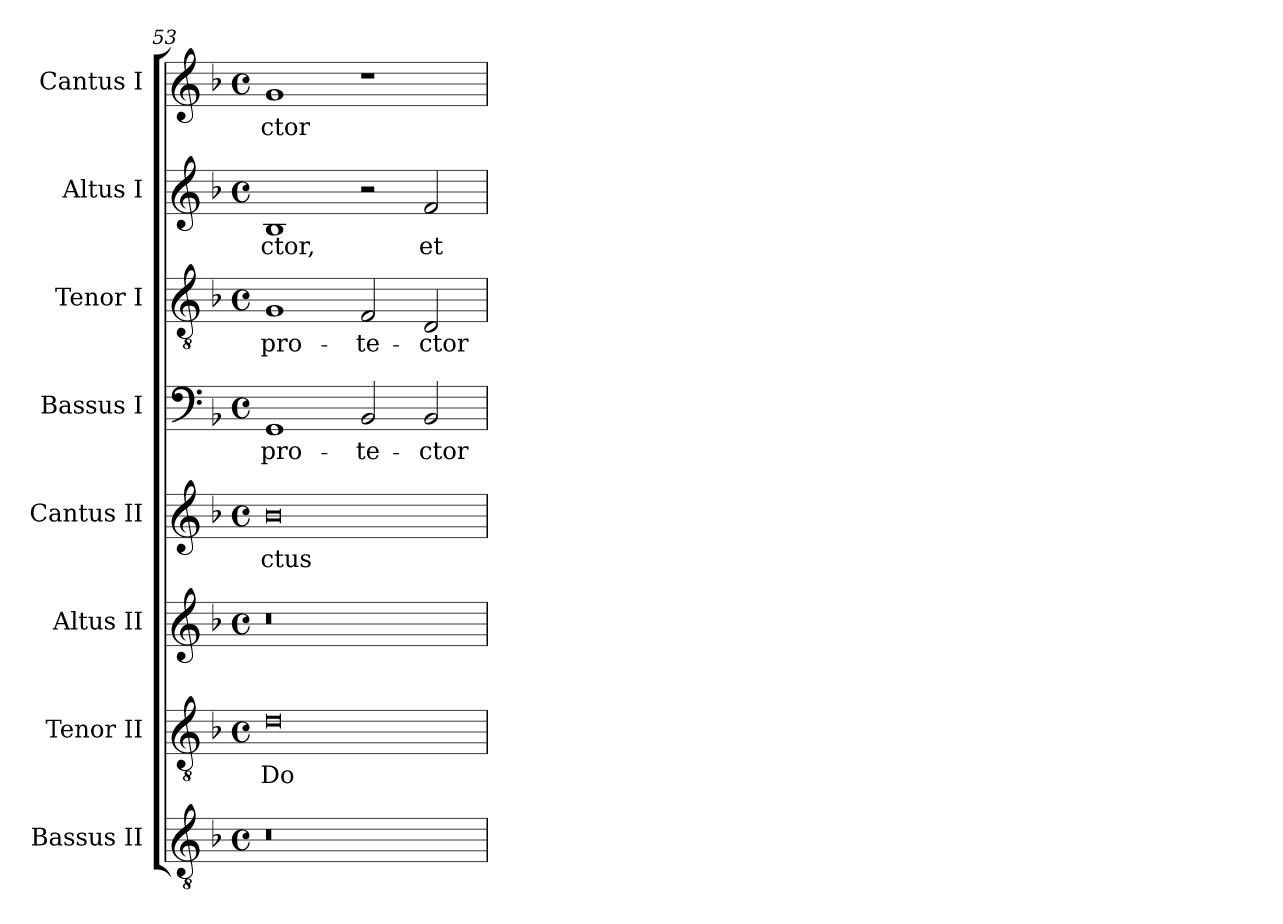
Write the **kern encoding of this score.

**kern	**kern	**text	**kern	**kern	**text	**kern	**text	**kern	**text	**kern	**text	**kern	**text
*part8	*part7	*part7	*part6	*part5	*part5	*part4	*part4	*part3	*part3	*part2	*part2	*part1	*part1
*staff8	*staff7	*staff7	*staff6	*staff5	*staff5	*staff4	*staff4	*staff3	*staff3	*staff2	*staff2	*staff1	*staff1
*I"Bassus II	*I"Tenor II	*	*I"Altus II	*I"Cantus II	*	*I"Bassus I	*	*I"Tenor I	*	*I"Altus I	*	*I"Cantus I	*
*clefGv2	*clefGv2	*	*clefG2	*clefG2	*	*clefF4	*	*clefGv2	*	*clefG2	*	*clefG2	*
*k[b-]	*k[b-]	*	*k[b-]	*k[b-]	*	*k[b-]	*	*k[b-]	*	*k[b-]	*	*k[b-]	*
*F:	*F:	*	*F:	*F:	*	*F:	*	*F:	*	*F:	*	*F:	*
*M4/4	*M4/4	*	*M4/4	*M4/4	*	*M4/4	*	*M4/4	*	*M4/4	*	*M4/4	*
*met(c)	*met(c)	*	*met(c)	*met(c)	*	*met(c)	*	*met(c)	*	*met(c)	*	*met(c)	*
=53	=53	=53	=53	=53	=53	=53	=53	=53	=53	=53	=53	=53	=53
!	!	!LO:LY:b:cj	!	!	!LO:LY:b:cj	!	!LO:LY:b:cj	!	!LO:LY:b:cj	!	!LO:LY:b:cj	!	!LO:LY:b:cj
0r	0d	Do	0r	0b-	-ctus	1GG	pro-	1G	pro-	1B-	ctor,	1g	ctor
!	!	!	!	!	!	!	!LO:LY:b:cj	!	!LO:LY:b:cj	!	!	!	!
.	.	.	.	.	.	2BB-/	-te-	2F/	-te-	2r	.	1r	.
!	!	!	!	!	!	!	!LO:LY:b:cj	!	!LO:LY:b:cj	!	!LO:LY:b:cj	!	!
.	.	.	.	.	.	2BB-/	-ctor	2D/	-ctor	2f/	et	.	.
=	=	=	=	=	=	=	=	=	=	=	=	=	=
*-	*-	*-	*-	*-	*-	*-	*-	*-	*-	*-	*-	*-	*-
